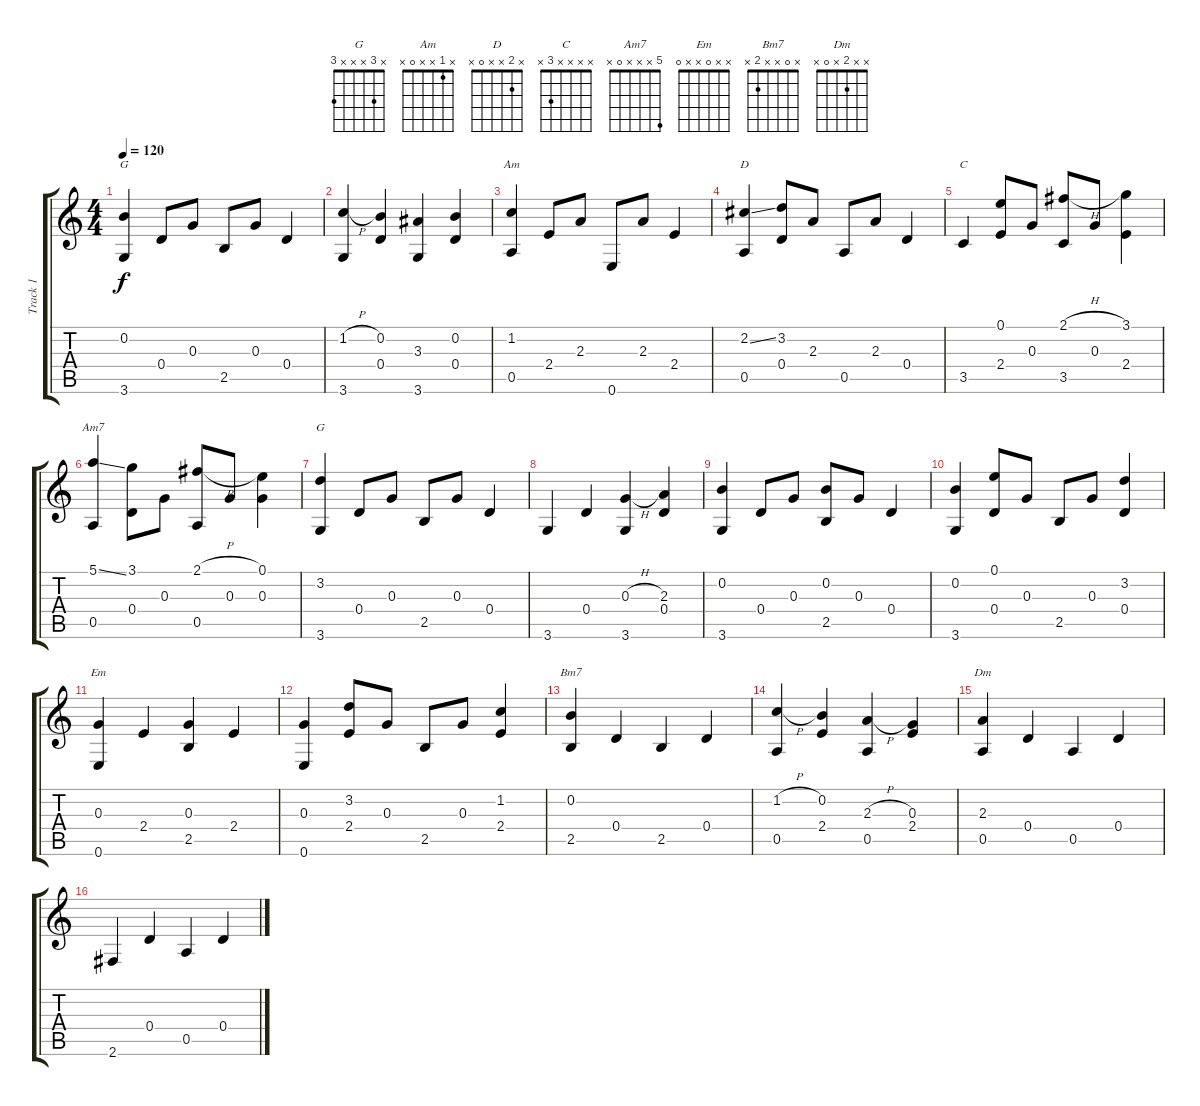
\track ("Track 1" "Track 1") {instrument acousticguitarsteel}
\staff {score tabs}
\tuning (E4 B3 G3 D3 A2 E2) {hide}
\chord ("G" x 0 x x x 3)
\chord ("Am" x 1 x x 0 x)
\chord ("D" x 2 x x 0 x)
\chord ("C" x x x x 3 x)
\chord ("Am7" 5 x x x 0 x)
\chord ("G" x 3 x x x 3)
\chord ("Em" x x 0 x x 0)
\chord ("Bm7" x 0 x x 2 x)
\chord ("Dm" x x 2 x 0 x)
\ts (4 4)
\tempo 120
\clef g2
\ks c
(0.2 3.6).4{ch "G" dy f} 0.4.8 0.3.8 2.5.8 0.3.8 0.4.4 |
(1.2{h} 3.6).4 (0.2 0.4).4 (3.3 3.6).4 (0.2 0.4).4 |
(1.2 0.5).4{ch "Am"} 2.4.8 2.3.8 0.6.8 2.3.8 2.4.4 |
(2.2{ss} 0.5).4{ch "D"} (3.2 0.4).8 2.3.8 0.5.8 2.3.8 0.4.4 |
3.5.4{ch "C"} (0.1 2.4).8 0.3.8 (2.1{h} 3.5).8 0.3.8 (3.1 2.4).4 |
(5.1{ss} 0.5).4{ch "Am7"} (3.1 0.4).8 0.3.8 (2.1{h} 0.5).8 0.3.8 (0.1 0.3).4 |
(3.2 3.6).4{ch "G"} 0.4.8 0.3.8 2.5.8 0.3.8 0.4.4 |
3.6.4 0.4.4 (0.3{h} 3.6).4 (2.3 0.4).4 |
(0.2 3.6).4 0.4.8 0.3.8 (0.2 2.5).8 0.3.8 0.4.4 |
(0.2 3.6).4 (0.1 0.4).8 0.3.8 2.5.8 0.3.8 (3.2 0.4).4 |
(0.3 0.6).4{ch "Em"} 2.4.4 (0.3 2.5).4 2.4.4 |
(0.3 0.6).4 (3.2 2.4).8 0.3.8 2.5.8 0.3.8 (1.2 2.4).4 |
(0.2 2.5).4{ch "Bm7"} 0.4.4 2.5.4 0.4.4 |
(1.2{h} 0.5).4 (0.2 2.4).4 (2.3{h} 0.5).4 (0.3 2.4).4 |
(2.3 0.5).4{ch "Dm"} 0.4.4 0.5.4 0.4.4 |
2.6.4 0.4.4 0.5.4 0.4.4
